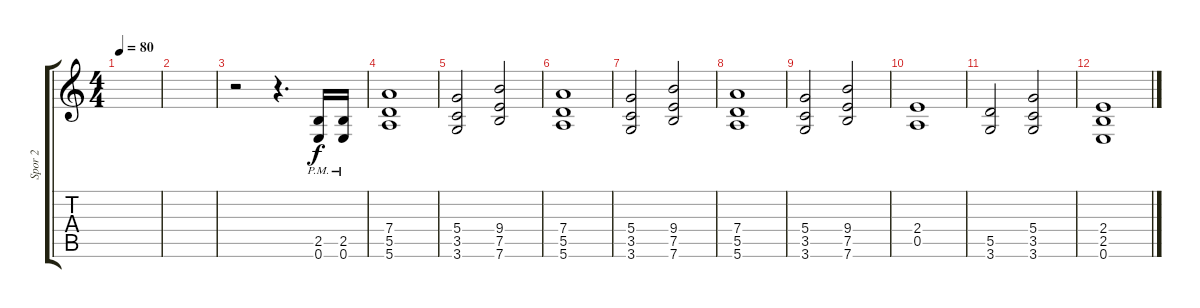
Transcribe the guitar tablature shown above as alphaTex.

\track ("Spor 2" "Spor 2") {instrument distortionguitar}
\staff {score tabs}
\tuning (E4 B3 G3 D3 A2 E2) {hide}
\ts (4 4)
\tempo 80
\clef g2
\ks c
|
|
r.2 r.4{d} (2.5{pm} 0.6{pm}).16 (2.5{pm} 0.6{pm}).16 |
(7.4 5.5 5.6).1 |
(5.4 3.5 3.6).2 (9.4 7.5 7.6).2 |
(7.4 5.5 5.6).1 |
(5.4 3.5 3.6).2 (9.4 7.5 7.6).2 |
(7.4 5.5 5.6).1 |
(5.4 3.5 3.6).2 (9.4 7.5 7.6).2 |
(2.4 0.5).1 |
(5.5 3.6).2 (5.4 3.5 3.6).2 |
(2.4 2.5 0.6).1
